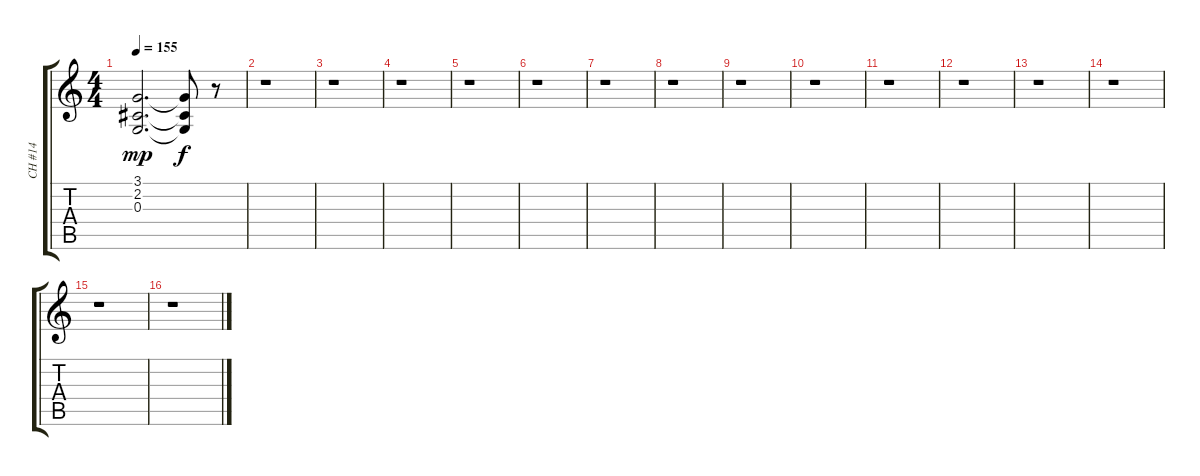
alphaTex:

\track ("CH #14" "CH #14") {instrument brasssection}
\staff {score tabs}
\tuning (E4 B3 G3 D3 A2 E2) {hide}
\ts (4 4)
\tempo 155
\clef g2
\ks c
(3.1 2.2 0.3).2{d dy mp} (3.1{t} 2.2{t} 0.3{t}).8{dy f} r.8 |
r.1 |
r.1 |
r.1 |
r.1 |
r.1 |
r.1 |
r.1 |
r.1 |
r.1 |
r.1 |
r.1 |
r.1 |
r.1 |
r.1 |
r.1
